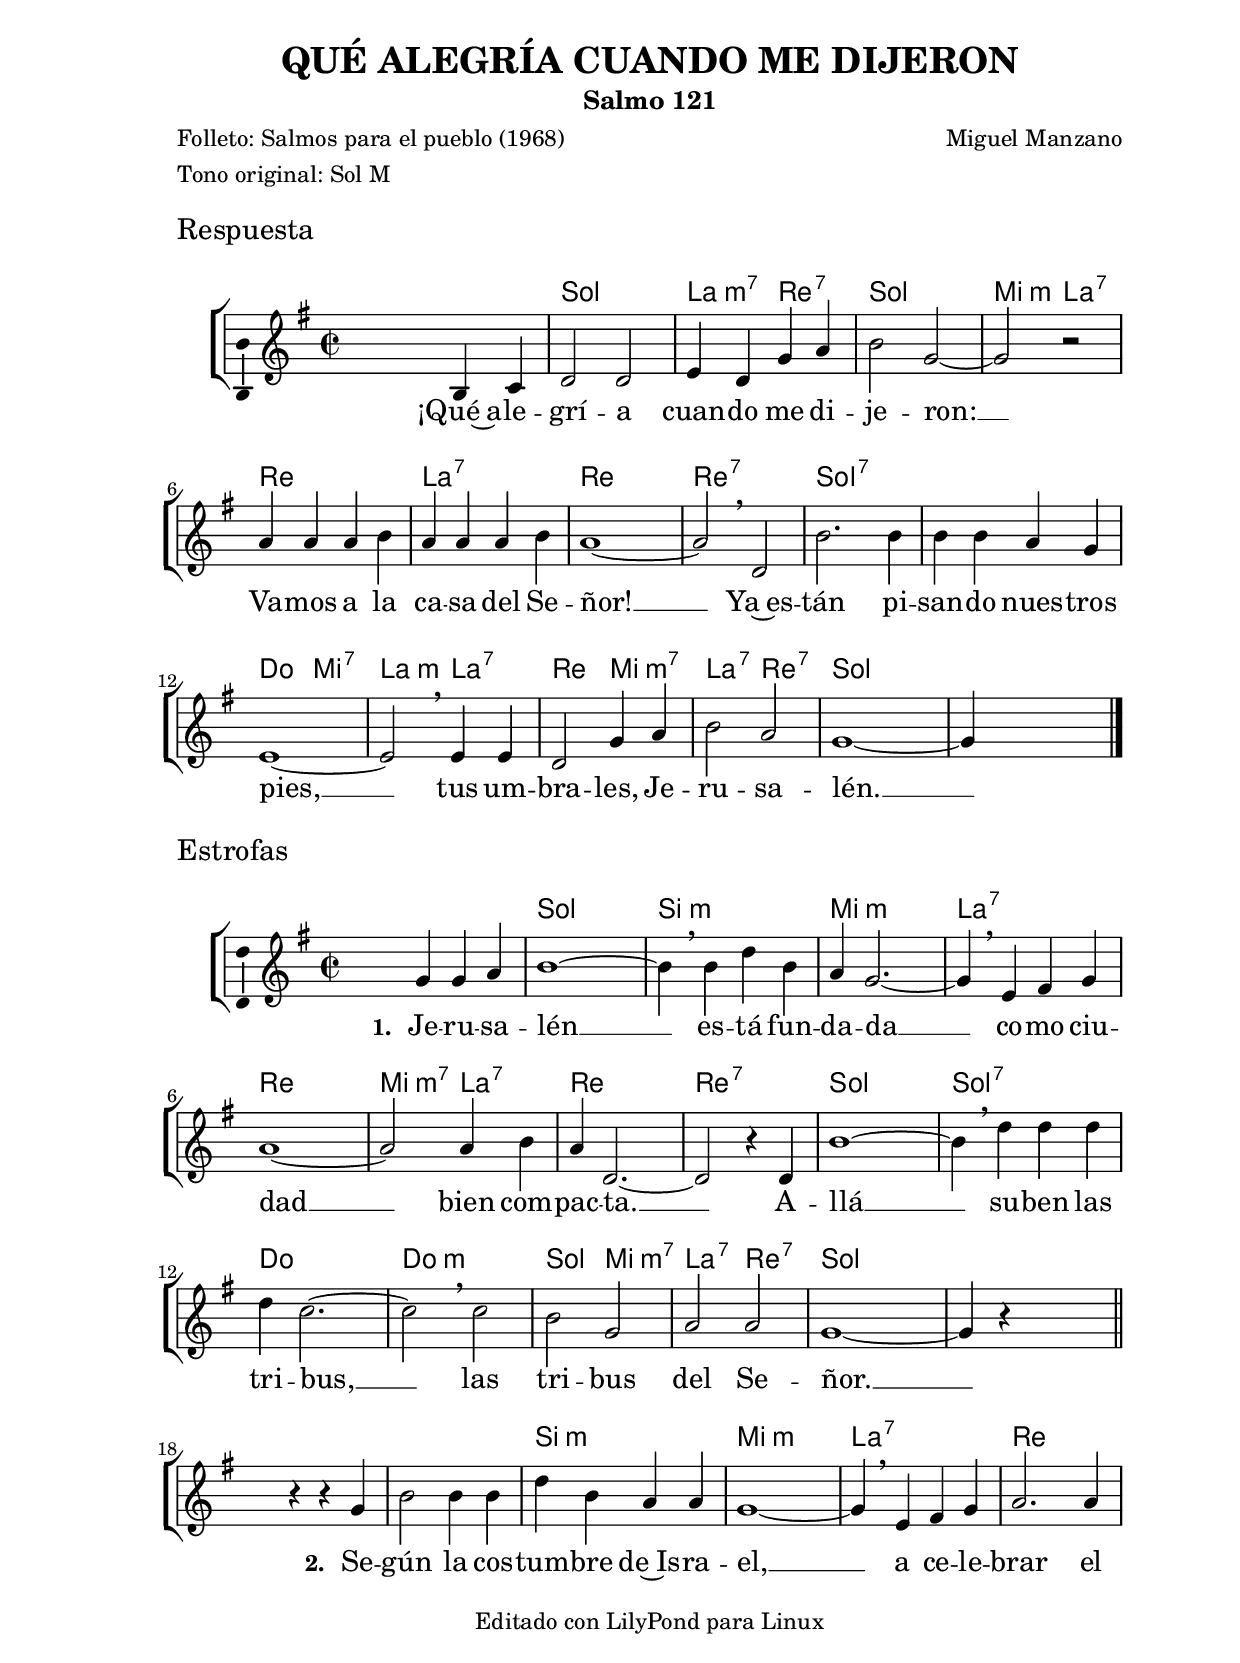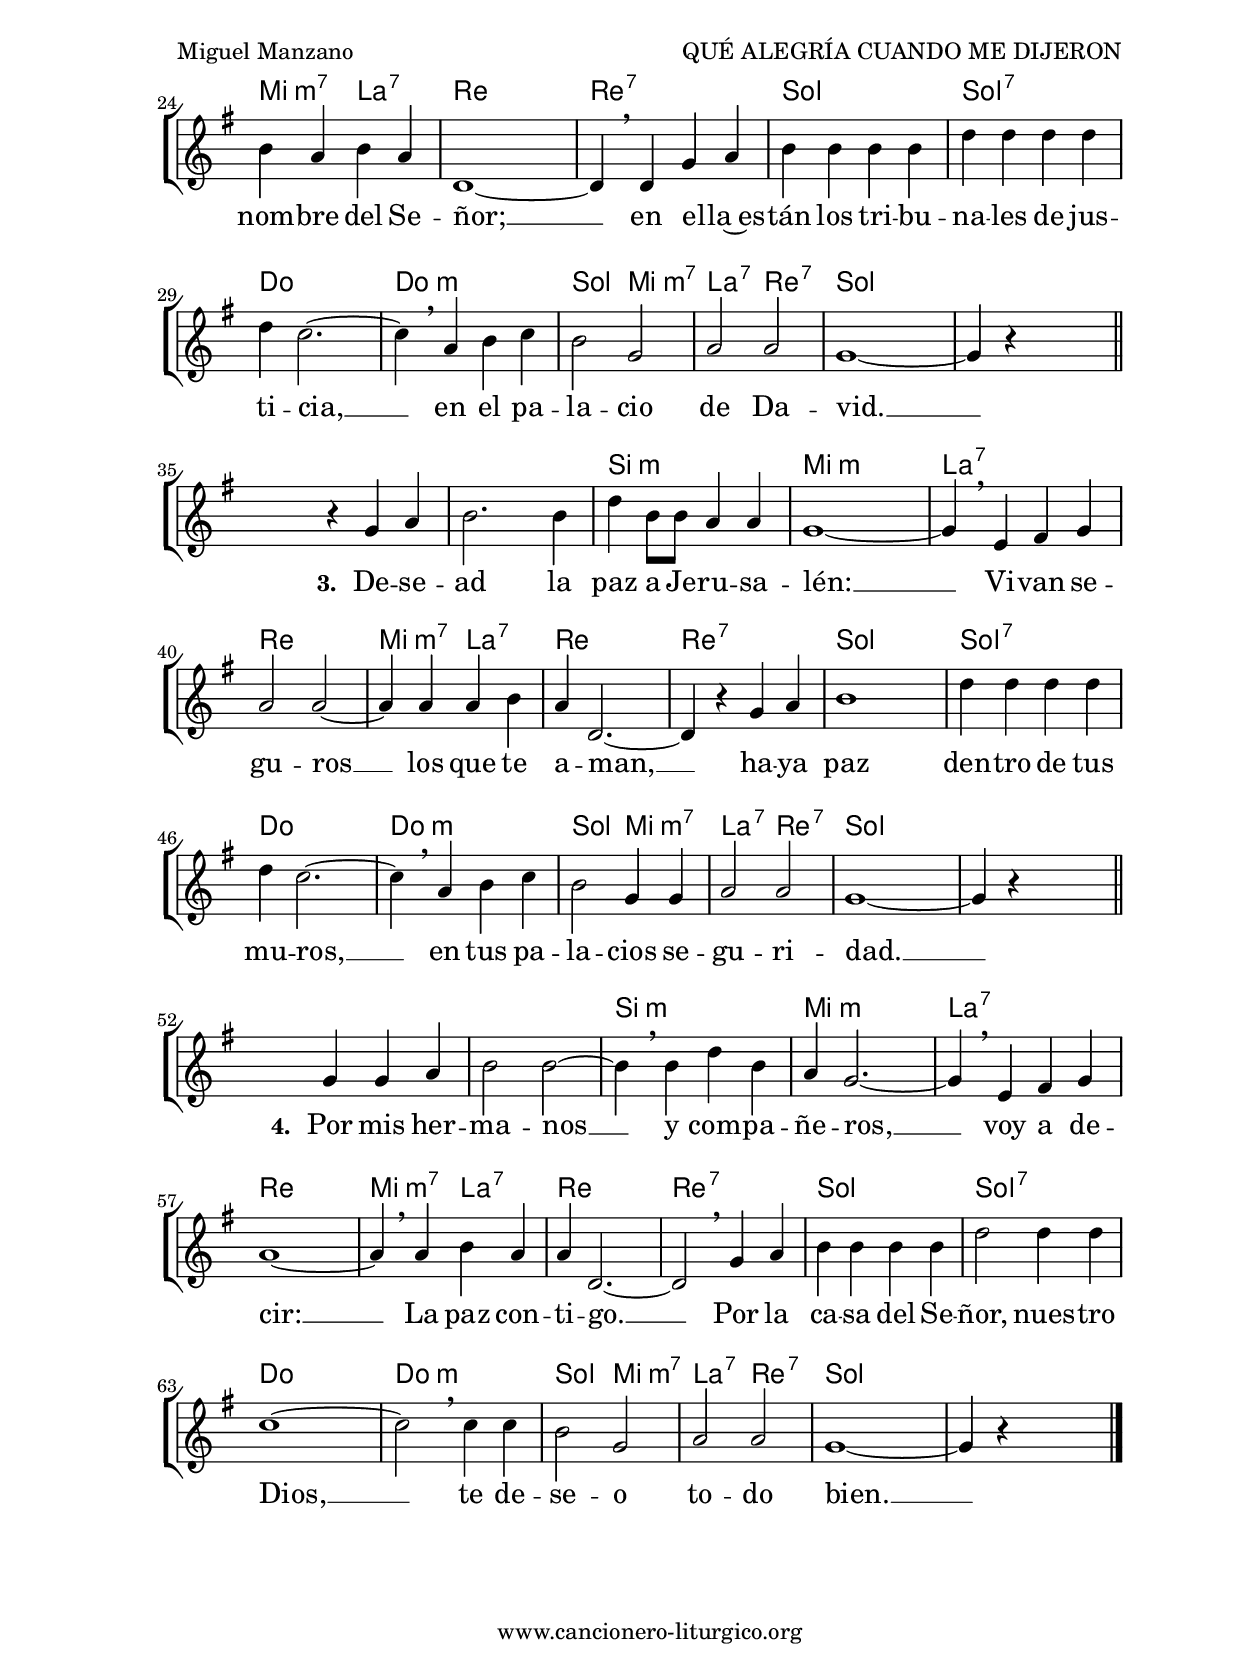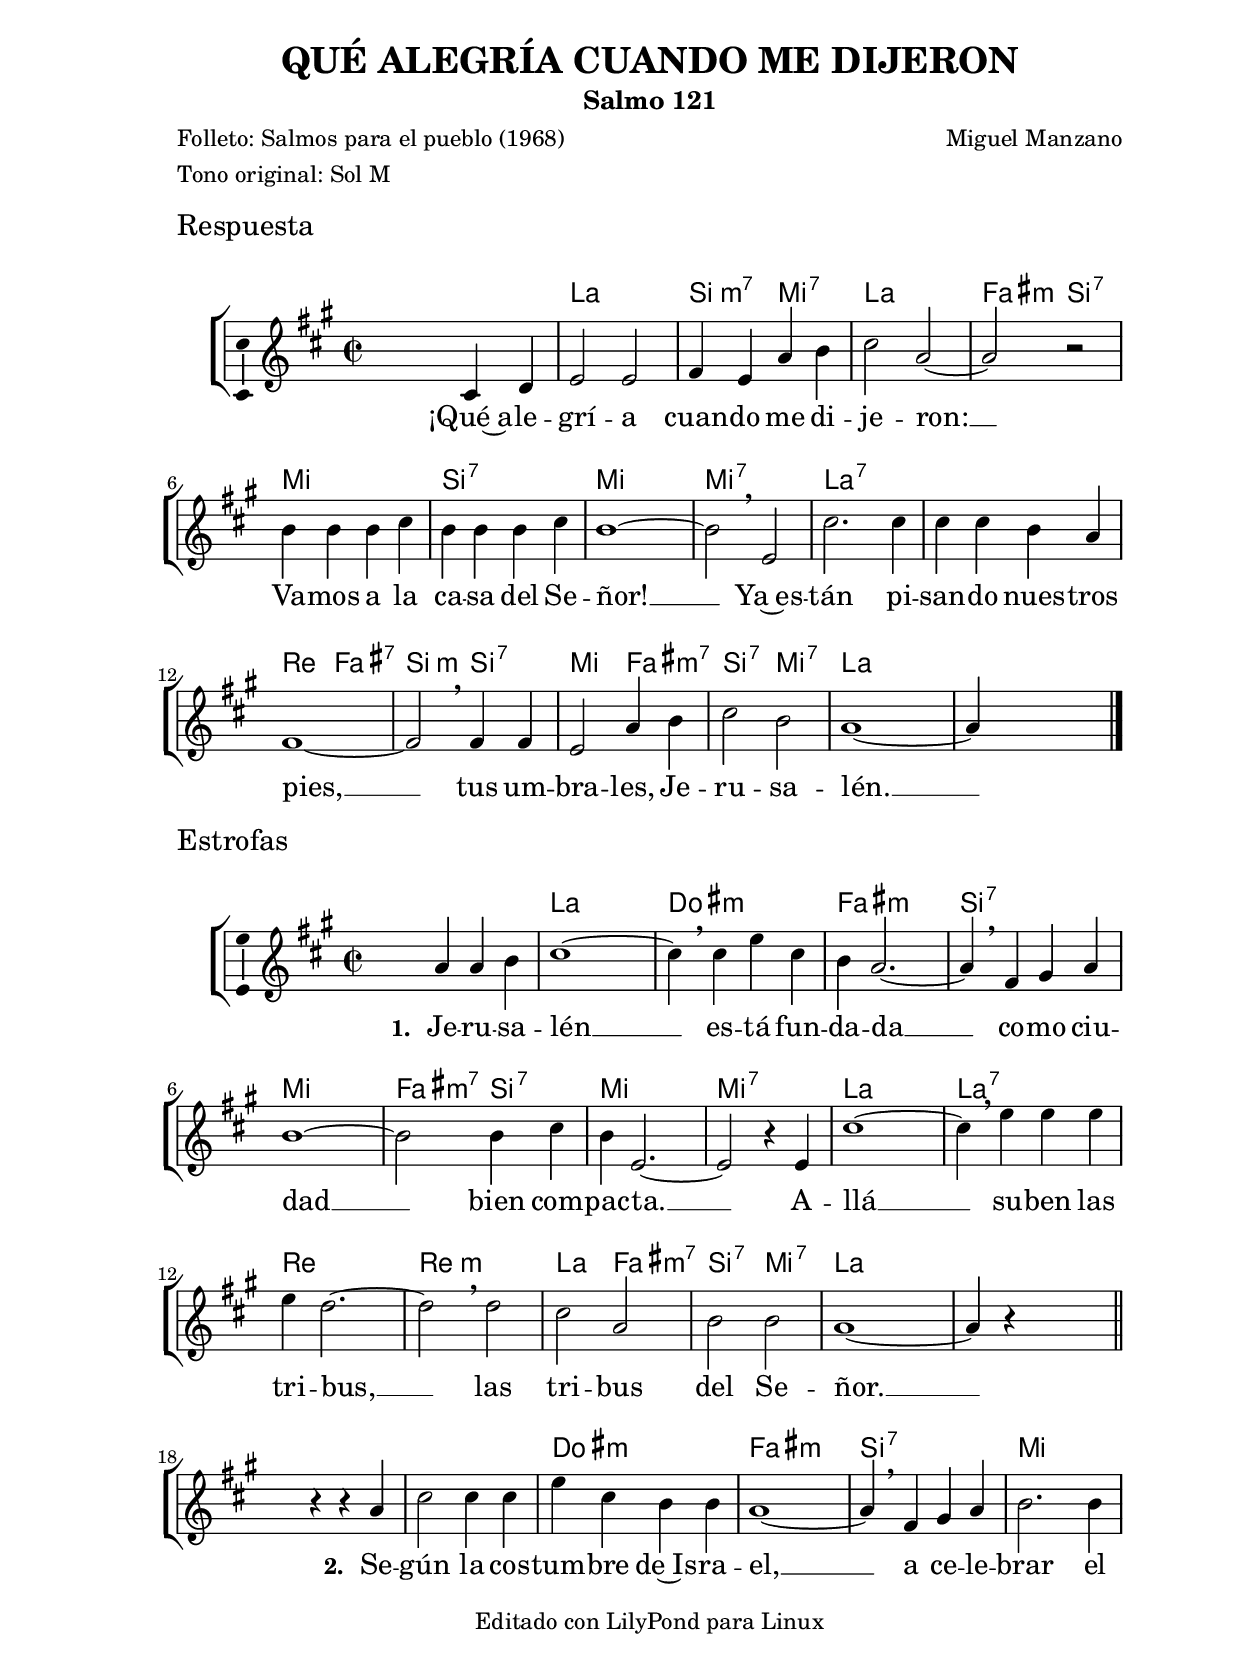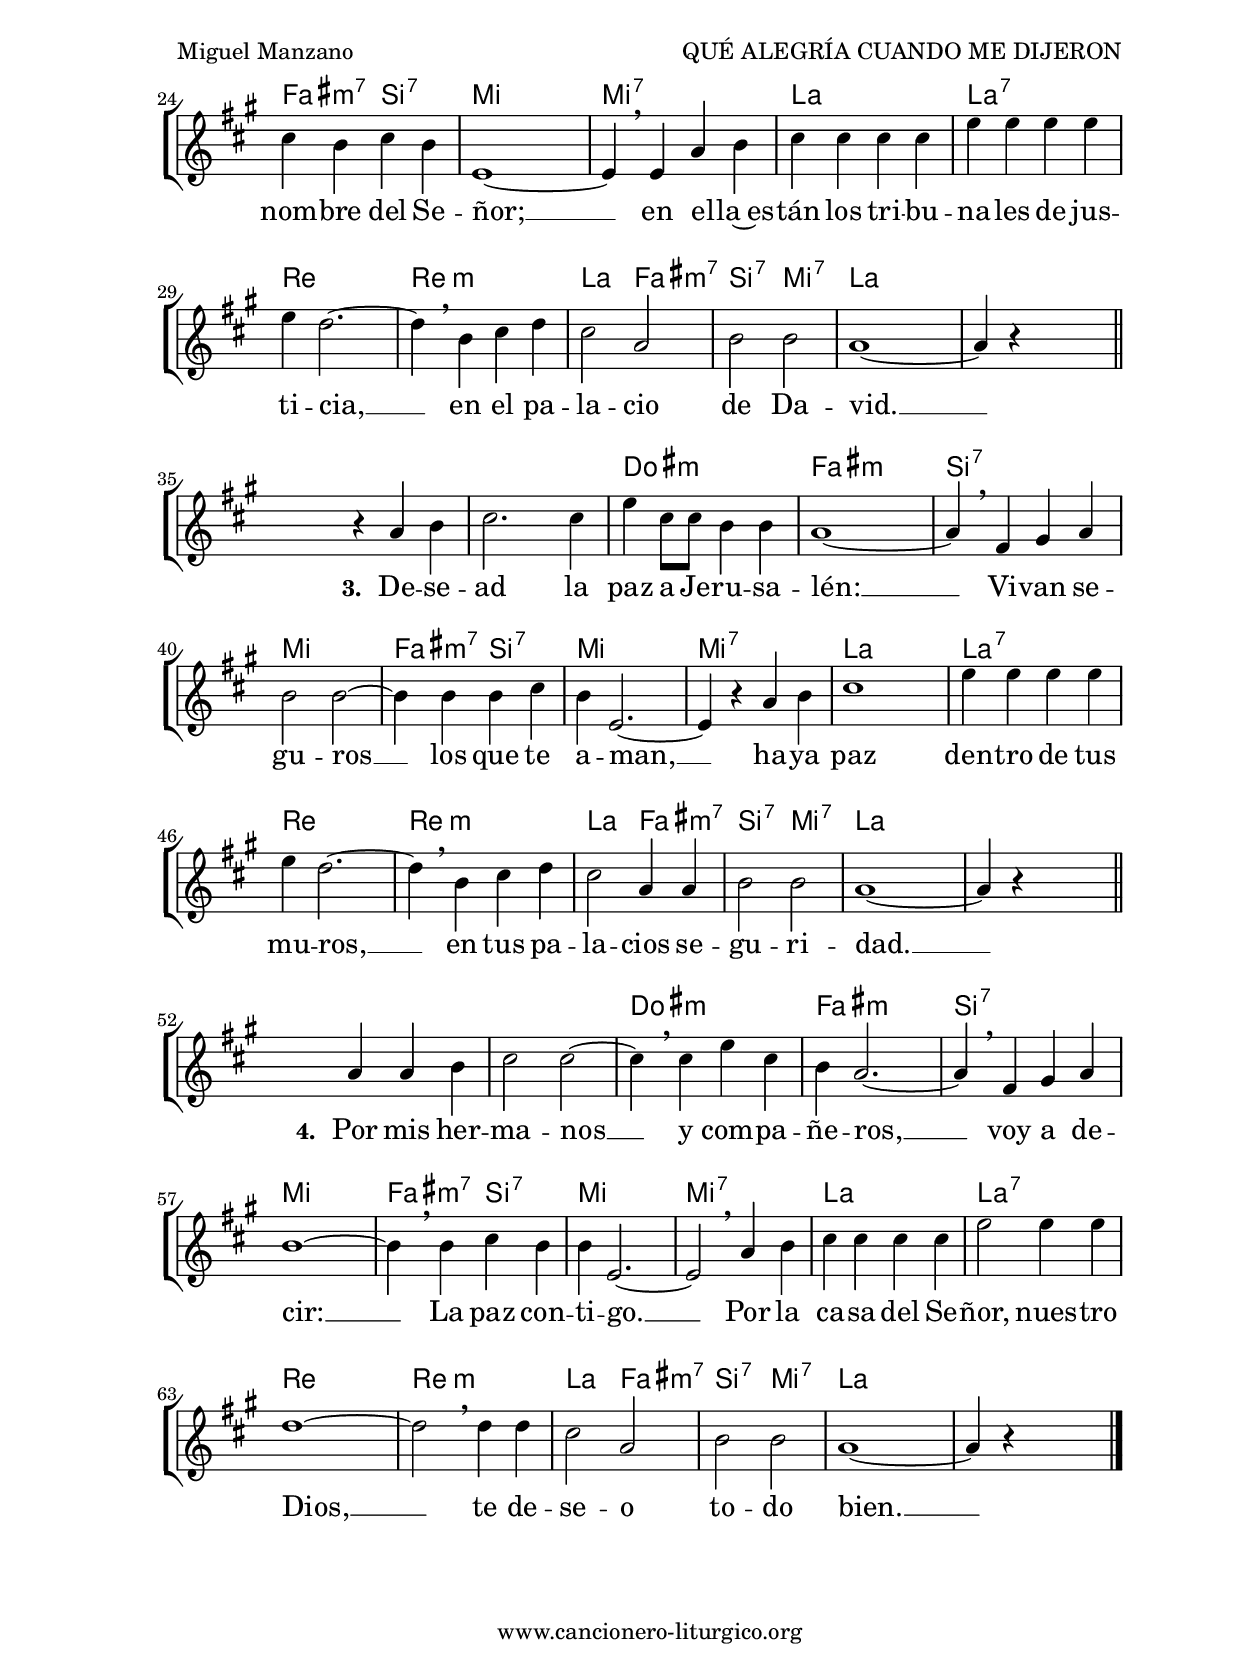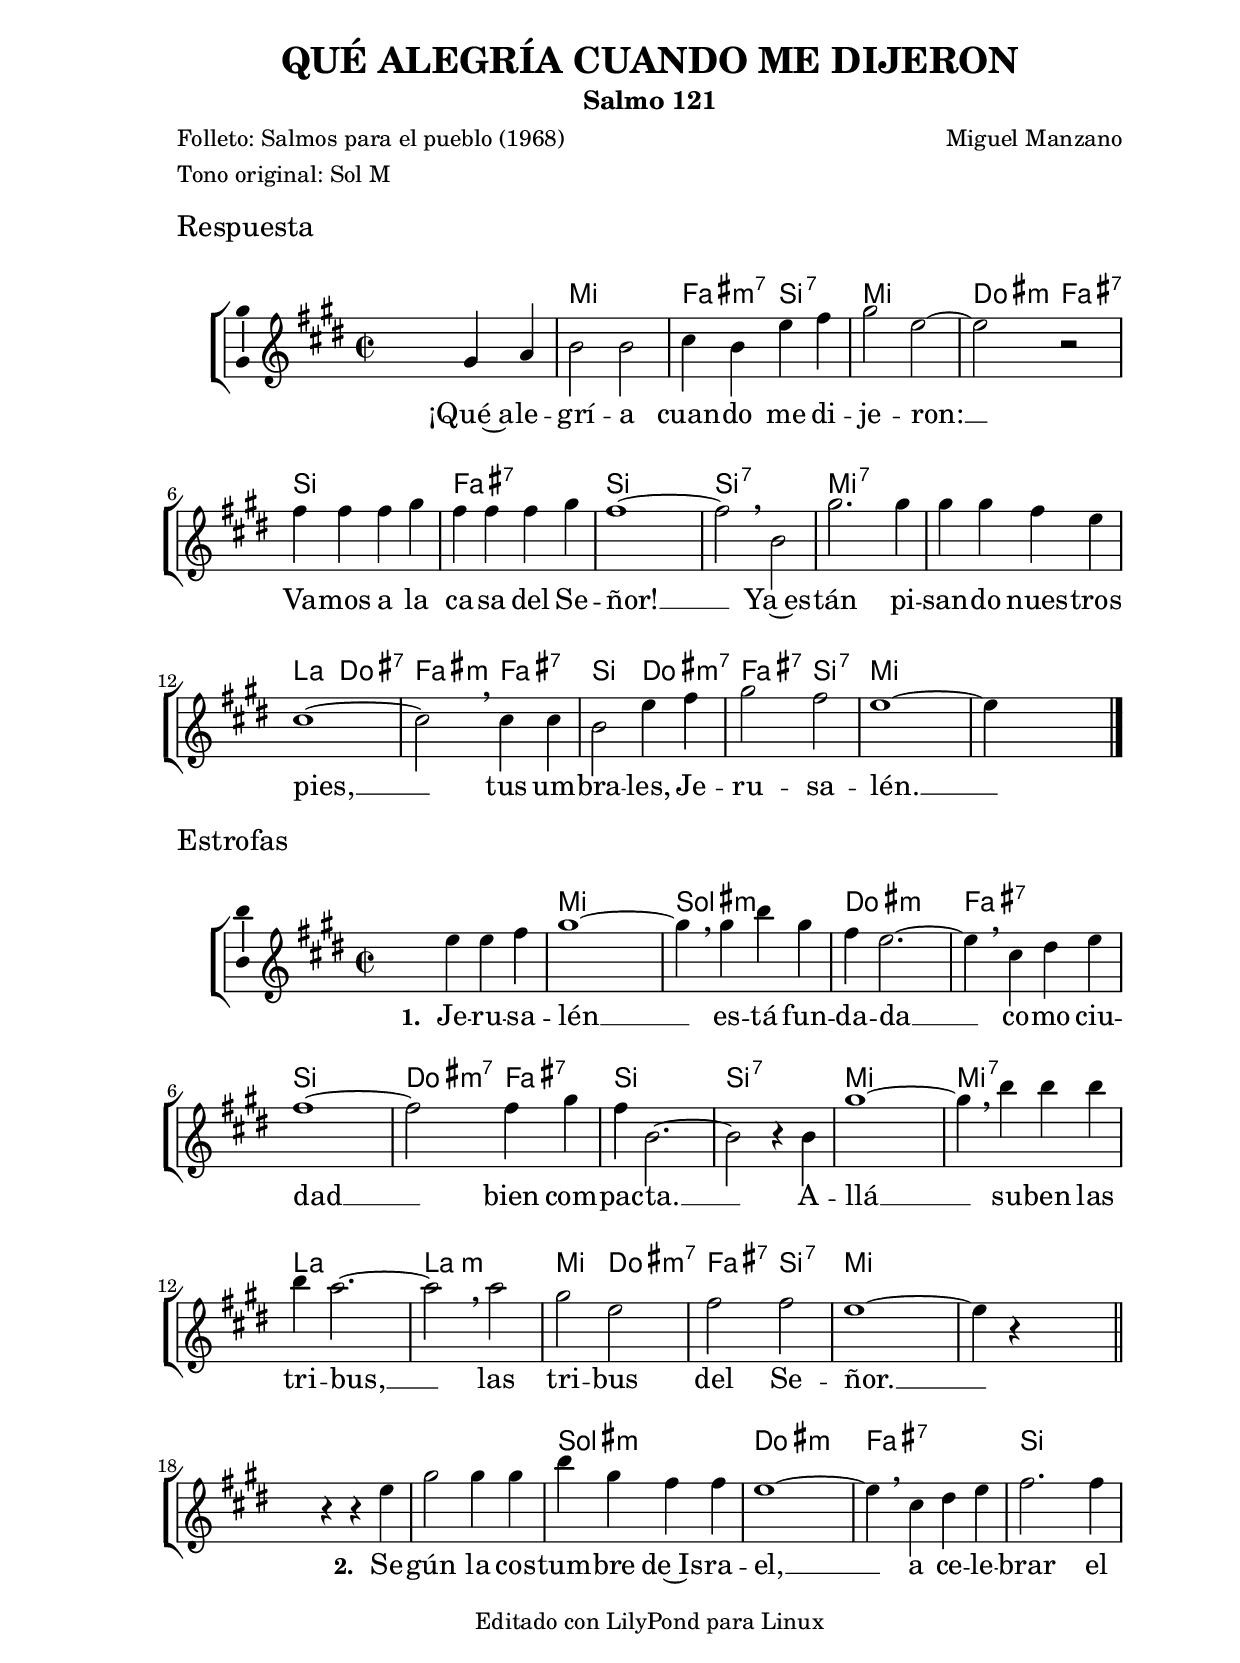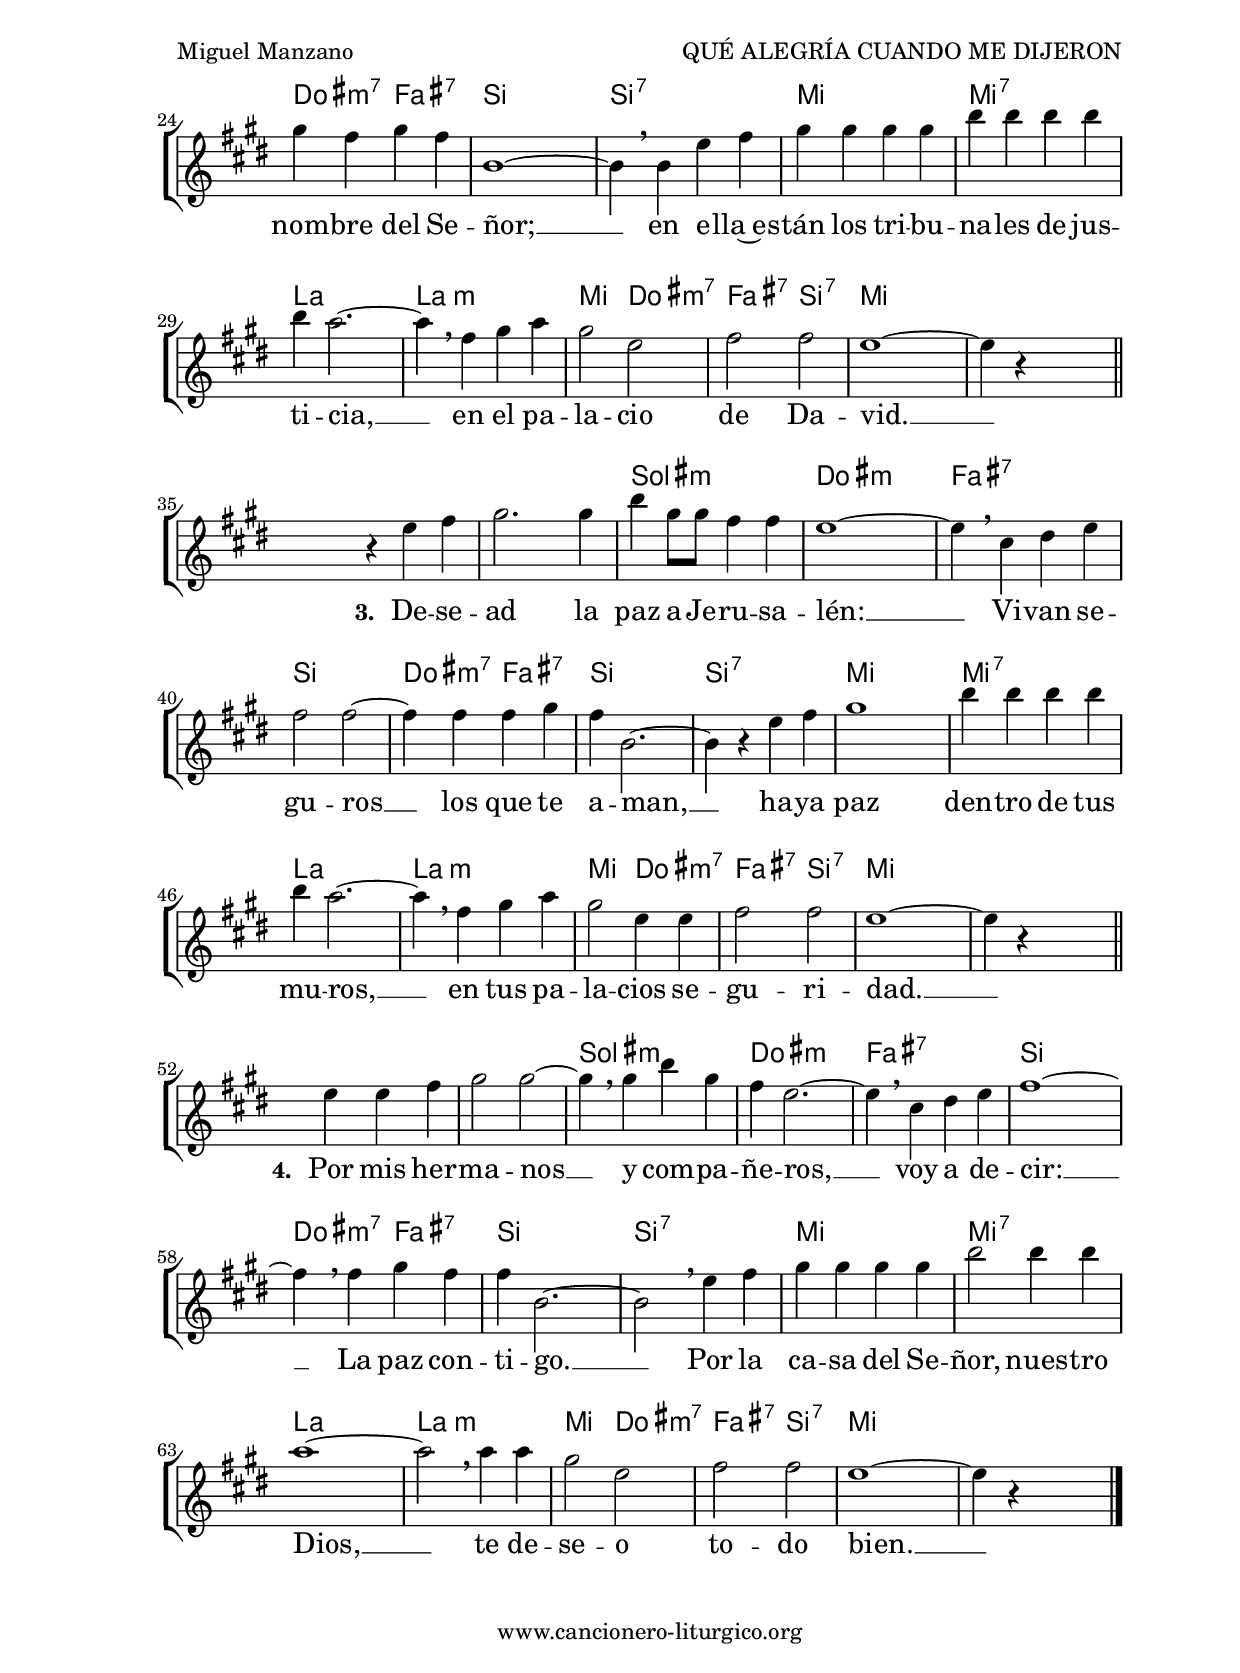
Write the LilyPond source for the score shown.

%
%para convertir .midi en .wav:
%timidity filename.midi -Ow -o finename.wav
%
%
%Para convertir de .wav a .mp3:
%lame -h -m j filename.wav
%
%
%para escuchar el midi:
%timidity nombrefichero.midi
%


%versión de lilypond para la que se ha escrito esta partitura:
\version "2.16.0"

	%Tamaño papel
	#(set-default-paper-size "a4")
	%Tamaño partitura
	#(set-global-staff-size 20)
	%No responde al pulsar sobre una nota
	#(ly:set-option 'point-and-click #f)

%parámetros del encabezamiento:
\header {
	title = "QUÉ ALEGRÍA CUANDO ME DIJERON"
	subtitle = "Salmo 121"
	composer = "Miguel Manzano"
	poet = "Folleto: Salmos para el pueblo (1968)"
%%%	poet = "CLN 525"
	meter = "Tono original: Sol M"
	arranger = ""
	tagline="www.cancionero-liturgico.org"
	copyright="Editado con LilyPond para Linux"
	}

%parámetros asociados al papel:
\paper  {
	oddHeaderMarkup = \markup {\fill-line { \on-the-fly #not-first-page \fromproperty #'header:title \on-the-fly #not-first-page \fromproperty #'header:composer }}
	evenHeaderMarkup = \markup {\fill-line { \fromproperty #'header:composer \fromproperty #'header:title }}
	#(set-paper-size "a4")
	print-page-number = ##f
	first-page-number = 1
	print-first-page-number = ##f
	head-separation = 3.0 \cm
	top-margin = 2.0 \cm
	bottom-margin = 0.5\cm
	left-margin = 3.0 \cm
	line-width = 16.0 \cm 
	indent = 8\mm
	interscoreline = 2.\mm
	between-system-space = 15\mm
%	para que las partituras no llenen la hoja:
	ragged-bottom = ##t
%	idem para la última hoja:
	ragged-last-bottom = ##f
%	para que las partituras llenen el ancho del papel:
	ragged-last = ##f
	after-title-space = 2.5 \cm
page-count=2
%system-count=8

	%Flexible Vertical Spacing
	markup-system-spacing =
	#'((basic-distance . 5) (minimum-distance . 3) (padding . 3))
	score-markup-spacing =
	#'((basic-distance . 15) (minimum-distance . 10) (padding . 3))
%	score-system-spacing =
%	#'((basic-distance . 15) (minimum-distance . 10) (padding . 5))
	system-system-spacing =
	#'((basic-distance . 5) (minimum-distance . 3) (padding . 3))
	markup-markup-spacing =
	#'((basic-distance . 20) (minimum-distance . 15) (padding . 3))
	last-bottom-spacing =
	#'((basic-distance . 5) (minimum-distance . 5) (padding . 3))
%	top-system-spacing =
%	#'((basic-distance . 10) (minimum-distance . 5) (padding . 3))
%	top-markup-spacing =
%	#'((basic-distance . 15) (minimum-distance . 10) (padding . 3))

	}


%parámetros que afectan a toda la partitura:
global =  {
	%clave de sol (G):
	\clef G
	%armadura:
%	\transpose g f
	\key g \major
	\tempo 4=200
	\set Score.tempoHideNote = ##t
	}


%%%%%%%%%%%%%%%%%%%%%%%%%%%%%%%%%%%%%%%%%%%%%%%%%%%%%%%
%%%%%%%%%%%%%%%%%%%%%%%%%%%%%%%%%%%%%%%%%%%%%%%%%%%%%%%
%%%%%%%%%%%%%%%%%%%%%%%%%%%%%%%%%%%%%%%%%%%%%%%%%%%%%%%


acordesrespuno = {
	\italianChords
	\chordmode {
%	\transpose g f
{

s1
g2 s a:m7 d:7 g s e:m a:7 d s a:7 s d s d:7 s g:7 s s s c e:7 a:m a:7 d e:m7 a:7 d:7 g s s s

}
}
}

melodiarespuno = 
%	\transpose g f
{
	\relative c'{

\time 2/2

s2 b4 c
d2 d
e4 d g a
b2 g~
g2 r2
a4 a a b
a a a b
a1~
a2 \breathe d,2
b'2. b4
b4 b a g 
e1~
e2 \breathe e4 e
d2 g4 a
b2 a
g1~
g4 s4 s2

\bar "|."
}
}


textorespuno = \lyricmode {

¡Qué~a -- le -- grí -- a cuan -- do me di -- je -- ron: __
Va -- mos a la ca -- sa del Se -- ñor! __
Ya~es -- tán pi -- san -- do nues -- tros pies, __
tus um -- bra -- les, Je -- ru -- sa -- lén. __

	}

acordesrespunoStaff = \context ChordNames = acordesrespunoStaff <<
	\set chordChanges = ##t
	\acordesrespuno
	>>


vozrespunoStaff = \context Voice = vozrespunoStaff
\with {\consists "Ambitus_engraver"}
<<
%	\set Staff.instrumentName = ""
%	\set Staff.shortInstrumentName = ""
%	\set Staff.midiInstrument = #"clarinet"
%	\set Staff.midiInstrument = #"cello"
%	\set Staff.midiInstrument = #"flute"
	\set Staff.midiInstrument = #"electric guitar (jazz)"
%	\set Staff.midiInstrument = #"english horn"
%	\set Staff.midiInstrument = #"violin"
%	\set Staff.midiInstrument = #"glockenspiel"
	\set Staff.midiMinimumVolume = #0.7
	\set Staff.midiMaximumVolume = #0.9
	\global
	\melodiarespuno
	>>

textorespunoStaff = \context Lyrics = textorespunoStaff <<
	\lyricsto vozrespunoStaff \textorespuno
	>>


%%%%%%%%%%%%%%%%%%%%%%%%%%%%%%%%%%%%%%%%%%%%%%%%%%%%%%%
%%%%%%%%%%%%%%%%%%%%%%%%%%%%%%%%%%%%%%%%%%%%%%%%%%%%%%%
%%%%%%%%%%%%%%%%%%%%%%%%%%%%%%%%%%%%%%%%%%%%%%%%%%%%%%%


acordesrespest = {
	\italianChords
	\chordmode {
%	\transpose g f
{

s2 s g s b:m s e:m s a:7 s d s e:m7 a:7 d s d:7 s g s g:7 s c s c:m s g e:m7 a:7 d:7 g s s s

s2 s g s b:m s e:m s a:7 s d s e:m7 a:7 d s d:7 s g s g:7 s c s c:m s g e:m7 a:7 d:7 g s s s

s2 s g s b:m s e:m s a:7 s d s e:m7 a:7 d s d:7 s g s g:7 s c s c:m s g e:m7 a:7 d:7 g s s s

s2 s g s b:m s e:m s a:7 s d s e:m7 a:7 d s d:7 s g s g:7 s c s c:m s g e:m7 a:7 d:7 g s s s

}
}
}

melodiarespest = 
%	\transpose g f
{
	\relative c''{

\time 2/2

s4 g4 g a
b1~
b4 \breathe b d b
a4 g2.~
g4 \breathe e fis g
a1~
a2 a4 b
a4 d,2.~
d2 r4 d4
b'1~
b4 \breathe d4 d d
d4 c2.~
c2 \breathe c2
b2 g
a2 a
g1~
g4 r4 s2

\bar "||"
\break

s4 r4 r g4
b2 b4 b
d4 b a a
g1~
g4 \breathe e fis g
a2. a4

%%%%%%%%%%%%%%%%%%%%%%%%%%%%%%%%%%%%%%%%%%%%%%%%%%%%%%%%%%%%%%%%%%%%%%%%%%%%%%%%%%%%%%%%%%%
\pageBreak
%%%%%%%%%%%%%%%%%%%%%%%%%%%%%%%%%%%%%%%%%%%%%%%%%%%%%%%%%%%%%%%%%%%%%%%%%%%%%%%%%%%%%%%%%%%

b4 a b a
d,1~
d4 \breathe d4 g a
b4 b b b
d4 d d d
d4 c2.~
c4 \breathe a4 b c
b2 g
a2 a
g1~
g4 r4 s2

\bar "||"
\break

s4 r4 g4 a
b2. b4
d4 b8 b a4 a
g1~
g4 \breathe e fis g
a2 a~
a4 a a b
a4 d,2.~
d4 r4 g4 a
b1
d4 d d d
d4 c2.~
c4 \breathe a4 b c
b2 g4 g
a2 a
g1~
g4 r4 s2

\bar "||"
\break

s4 g4 g a
b2 b~
b4 \breathe b d b
a4 g2.~
g4 \breathe e fis g
a1~
a4 \breathe a b a
a4 d,2.~
d2 \breathe g4 a
b4 b b b
d2 d4 d
c1~
c2 \breathe c4 c
b2 g
a2 a
g1~
g4 r4 s2

\bar "|."
}
}


textorespest = \lyricmode {

\set stanza =#"1. " Je -- ru -- sa -- lén __ es -- tá fun -- da -- da __
co -- mo ciu -- dad __ bien com -- pac -- ta. __
A -- llá __ su -- ben las tri -- bus, __
las tri -- bus del Se -- ñor. __

\set stanza =#"2. " Se -- gún la cos -- tum -- bre de~Is -- ra -- el, __
a ce -- le -- brar el nom -- bre del Se -- ñor; __
en e -- lla~es -- tán los tri -- bu -- na -- les de jus -- ti -- cia, __
en el pa -- la -- cio de Da -- vid. __

\set stanza =#"3. " De -- se -- ad la paz a Je -- ru -- sa -- lén: __
Vi -- van se -- gu -- ros __ los que te a -- man, __
ha -- ya paz den -- tro de tus mu -- ros, __
en tus pa -- la -- cios se -- gu -- ri -- dad. __

\set stanza =#"4. " Por mis her -- ma -- nos __ y com -- pa -- ñe -- ros, __
voy a de -- cir: __ La paz con -- ti -- go. __
Por la ca -- sa del Se -- ñor, nues -- tro Dios, __
te de -- se -- o to -- do bien. __

	}

acordesrespestStaff = \context ChordNames = acordesrespestStaff <<
	\set chordChanges = ##t
	\acordesrespest
	>>


vozrespestStaff = \context Voice = vozrespestStaff
\with {\consists "Ambitus_engraver"}
<<
%	\set Staff.instrumentName = ""
%	\set Staff.shortInstrumentName = ""
%	\set Staff.midiInstrument = #"clarinet"
%	\set Staff.midiInstrument = #"cello"
%	\set Staff.midiInstrument = #"flute"
	\set Staff.midiInstrument = #"electric guitar (jazz)"
%	\set Staff.midiInstrument = #"english horn"
%	\set Staff.midiInstrument = #"violin"
%	\set Staff.midiInstrument = #"glockenspiel"
	\set Staff.midiMinimumVolume = #0.7
	\set Staff.midiMaximumVolume = #0.9
	\global
	\melodiarespest
	>>

textorespestStaff = \context Lyrics = textorespestStaff <<
	\lyricsto vozrespestStaff \textorespest
	>>


%%%%%%%%%%%%%%%%%%%%%%%%%%%%%%%%%%%%%%%%%%%%%%%%%%%%%%%
%%%%%%%%%%%%%%%%%%%%%%%%%%%%%%%%%%%%%%%%%%%%%%%%%%%%%%%
%%%%%%%%%%%%%%%%%%%%%%%%%%%%%%%%%%%%%%%%%%%%%%%%%%%%%%%


\book {
	\score {
		\context ChoirStaff {
			\override StaffGroup.SystemStartBracket #'collapse-height = #1
			\override Score.SystemStartBar #'collapse-height = #1
			<<
			\acordesrespunoStaff
			\vozrespunoStaff
			\textorespunoStaff
			>>
			}
		\layout {
	    		\context {
				\Lyrics
				\override LyricText #'font-size = #2
				}
	   		 \context {
				\Score
				\override StaffSymbol #'staff-space = #(magstep +3)
				}
			}
		\header{piece=\markup{\fontsize #2 "Respuesta"}}
		}
	\score {
		\context ChoirStaff {
			\override StaffGroup.SystemStartBracket #'collapse-height = #1
			\override Score.SystemStartBar #'collapse-height = #1
			<<
			\acordesrespestStaff
			\vozrespestStaff
			\textorespestStaff
			>>
			}
		\layout {
	    		\context {
				\Lyrics
				\override LyricText #'font-size = #2
				}
	   		 \context {
				\Score
				\override StaffSymbol #'staff-space = #(magstep +3)
				}
			}
		\header{piece=\markup{\fontsize #2 "Estrofas"}}
		}
	\score {
		\unfoldRepeats
		\context ChoirStaff {
			<<
			\acordesrespunoStaff
			\vozrespunoStaff
			>>
			<<
			\acordesrespestStaff
			\vozrespestStaff
			>>
			}
		\midi {
	  		\context {
	  			\Score
				tempoWholesPerMinute = #(ly:make-moment 70 4)
				}
			}
		}
	}

#(define output-suffix "C")
\book {
	\score {
		\context ChoirStaff {
			\override StaffGroup.SystemStartBracket #'collapse-height = #1
			\override Score.SystemStartBar #'collapse-height = #1
\transpose c d
			<<
			\acordesrespunoStaff
			\vozrespunoStaff
			\textorespunoStaff
			>>
			}
		\layout {
	    		\context {
				\Lyrics
				\override LyricText #'font-size = #2
				}
	   		 \context {
				\Score
				\override StaffSymbol #'staff-space = #(magstep +3)
				}
			}
		\header{piece=\markup{\fontsize #2 "Respuesta"}}
		}
	\score {
		\context ChoirStaff {
			\override StaffGroup.SystemStartBracket #'collapse-height = #1
			\override Score.SystemStartBar #'collapse-height = #1
\transpose c d
			<<
			\acordesrespestStaff
			\vozrespestStaff
			\textorespestStaff
			>>
			}
		\layout {
	    		\context {
				\Lyrics
				\override LyricText #'font-size = #2
				}
	   		 \context {
				\Score
				\override StaffSymbol #'staff-space = #(magstep +3)
				}
			}
		\header{piece=\markup{\fontsize #2 "Estrofas"}}
		}
	}

#(define output-suffix "S")
\book {
	\score {
		\context ChoirStaff {
			\override StaffGroup.SystemStartBracket #'collapse-height = #1
			\override Score.SystemStartBar #'collapse-height = #1
\transpose c a
			<<
			\acordesrespunoStaff
			\vozrespunoStaff
			\textorespunoStaff
			>>
			}
		\layout {
	    		\context {
				\Lyrics
				\override LyricText #'font-size = #2
				}
	   		 \context {
				\Score
				\override StaffSymbol #'staff-space = #(magstep +3)
				}
			}
		\header{piece=\markup{\fontsize #2 "Respuesta"}}
		}
	\score {
		\context ChoirStaff {
			\override StaffGroup.SystemStartBracket #'collapse-height = #1
			\override Score.SystemStartBar #'collapse-height = #1
\transpose c a
			<<
			\acordesrespestStaff
			\vozrespestStaff
			\textorespestStaff
			>>
			}
		\layout {
	    		\context {
				\Lyrics
				\override LyricText #'font-size = #2
				}
	   		 \context {
				\Score
				\override StaffSymbol #'staff-space = #(magstep +3)
				}
			}
		\header{piece=\markup{\fontsize #2 "Estrofas"}}
		}
	}



